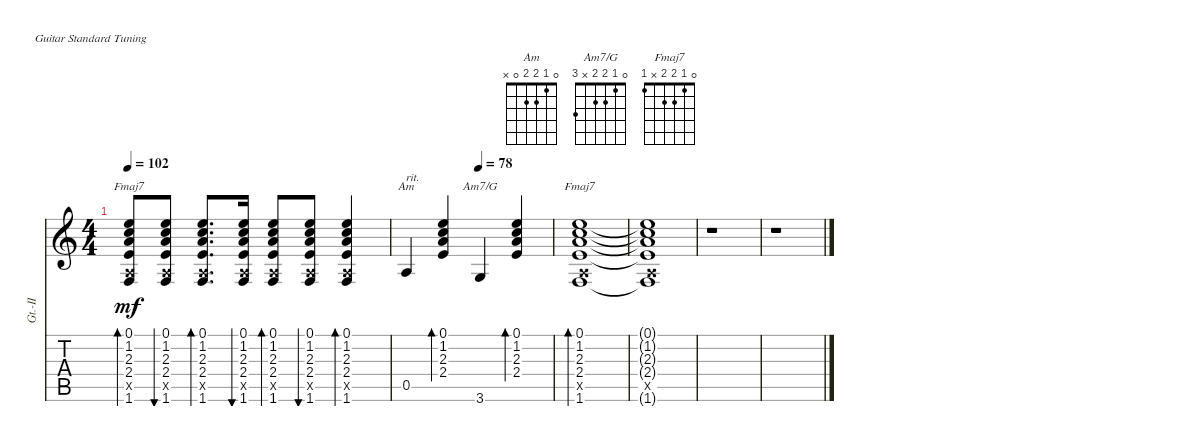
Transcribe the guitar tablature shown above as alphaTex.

\defaultSystemsLayout 4
\bracketExtendMode nobrackets
\defaultBarNumberDisplay FirstOfSystem
\track ("Rhythm II (12 St.) - J. Page - Clean" "Gt.-II") {instrument electricguitarclean}
\staff {score tabs}
\tuning (E4 B3 G3 D3 A2 E2)
\chord ("Am" 0 1 2 2 0 x)
\chord ("Am7/G" 0 1 2 2 x 3)
\chord ("Fmaj7" 0 1 2 2 x 1)
\ts (4 4)
\tempo 102
\clef g2
\scale
0.960908
\ks aminor
(1.6 2.4 2.3 1.2 0.1 0.5{x}).8{bd 30 ch "Fmaj7" dy mf} (1.6 2.4 2.3 1.2 0.1 0.5{x}).8{bu 30} (1.6 2.4 2.3 1.2 0.1 0.5{x}).8{d bd 30} (1.6 2.4 2.3 1.2 0.1 0.5{x}).16{bu 30} (1.6 2.4 2.3 1.2 0.1 0.5{x}).8{bd 30} (1.6 2.4 2.3 1.2 0.1 0.5{x}).8{bu 30} (1.6 2.4 2.3 1.2 0.1 0.5{x}).4{bd 30} |
\tempo (102 hide)
\tempo (78 0.5)
\scale
0.960908 0.5.4{ch "Am" txt "rit."} (2.4 2.3 1.2 0.1).4{bd 30} 3.6.4{ch "Am7/G"} (2.4 2.3 1.2 0.1).4{bd 30} |
\scale
1.13871 (1.6 2.4 2.3 1.2 0.1 0.5{x}).1{bd 30 ch "Fmaj7"} |
\scale
0.930643 (1.6{t} 2.4{t} 2.3{t} 1.2{t} 0.1{t} 0.5{x}).1 |
\scale
0.930643 r.1 |
\scale
1.07818 r.1
